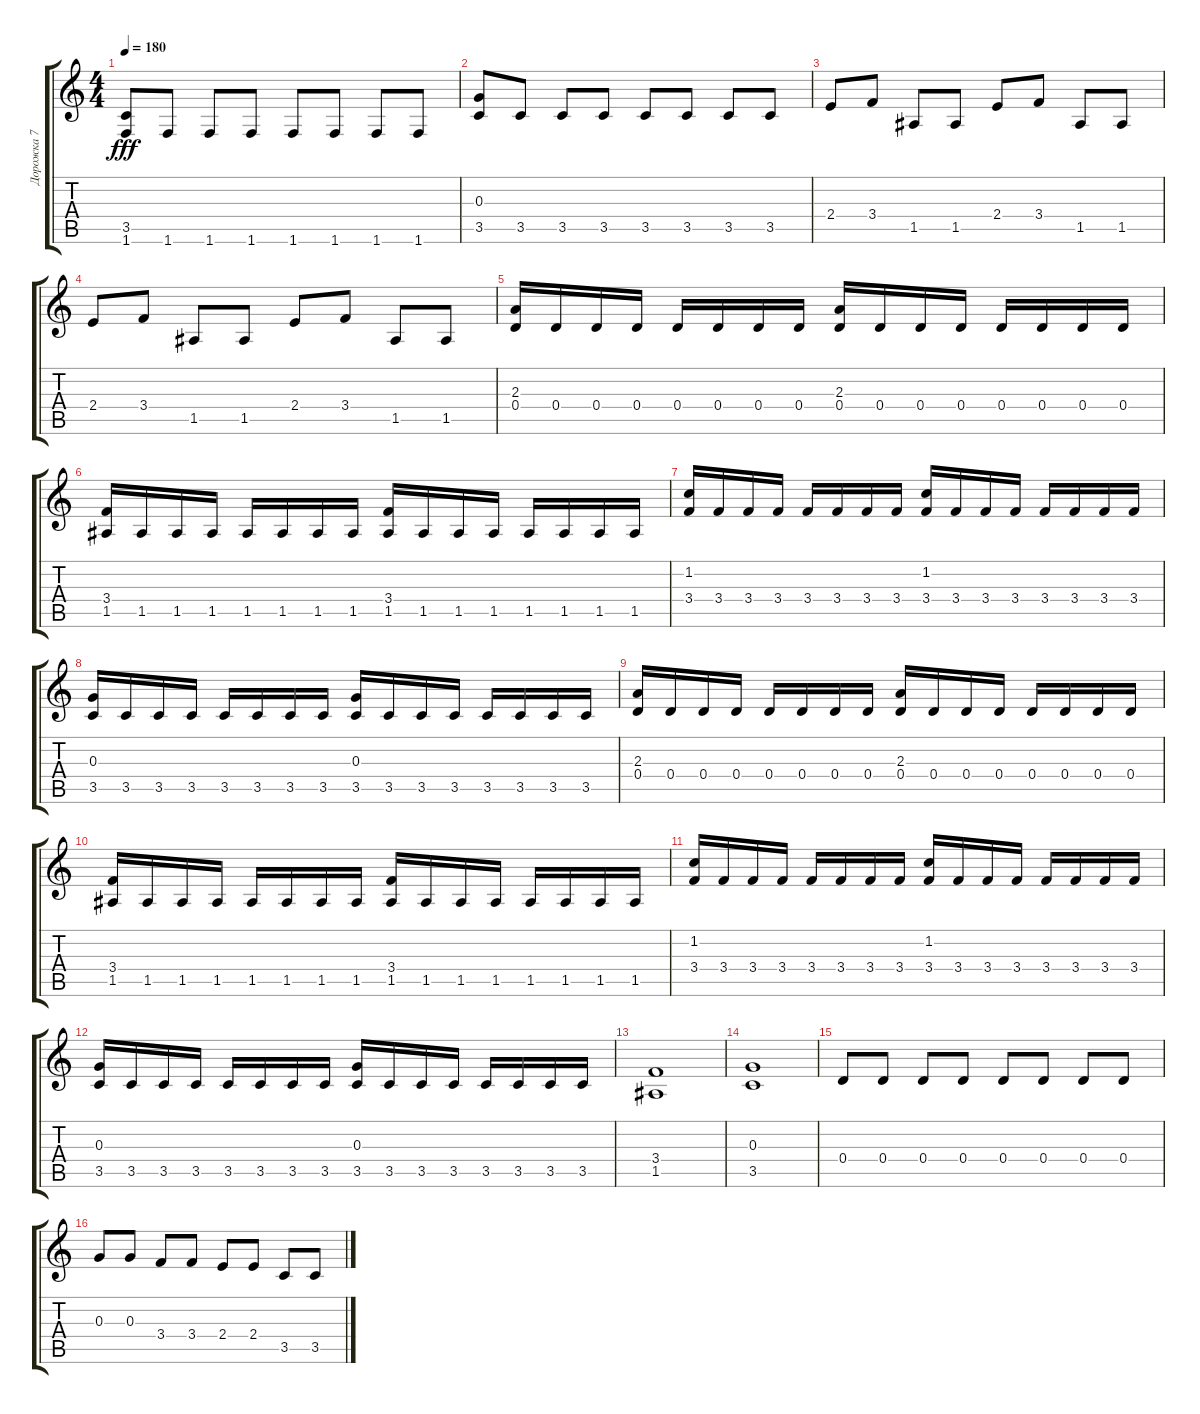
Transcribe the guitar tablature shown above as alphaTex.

\track ("Дорожка 7" "Дорожка 7") {instrument distortionguitar}
\staff {score tabs}
\tuning (E4 B3 G3 D3 A2 E2) {hide}
\ts (4 4)
\tempo 180
\clef g2
\ks c
(3.5 1.6).8{dy fff} 1.6.8 1.6.8 1.6.8 1.6.8 1.6.8 1.6.8 1.6.8 |
(0.3 3.5).8 3.5.8 3.5.8 3.5.8 3.5.8 3.5.8 3.5.8 3.5.8 |
2.4.8 3.4.8 1.5.8 1.5.8 2.4.8 3.4.8 1.5.8 1.5.8 |
2.4.8 3.4.8 1.5.8 1.5.8 2.4.8 3.4.8 1.5.8 1.5.8 |
(2.3 0.4).16 0.4.16 0.4.16 0.4.16 0.4.16 0.4.16 0.4.16 0.4.16 (2.3 0.4).16 0.4.16 0.4.16 0.4.16 0.4.16 0.4.16 0.4.16 0.4.16 |
(3.4 1.5).16 1.5.16 1.5.16 1.5.16 1.5.16 1.5.16 1.5.16 1.5.16 (3.4 1.5).16 1.5.16 1.5.16 1.5.16 1.5.16 1.5.16 1.5.16 1.5.16 |
(1.2 3.4).16 3.4.16 3.4.16 3.4.16 3.4.16 3.4.16 3.4.16 3.4.16 (1.2 3.4).16 3.4.16 3.4.16 3.4.16 3.4.16 3.4.16 3.4.16 3.4.16 |
(0.3 3.5).16 3.5.16 3.5.16 3.5.16 3.5.16 3.5.16 3.5.16 3.5.16 (0.3 3.5).16 3.5.16 3.5.16 3.5.16 3.5.16 3.5.16 3.5.16 3.5.16 |
(2.3 0.4).16 0.4.16 0.4.16 0.4.16 0.4.16 0.4.16 0.4.16 0.4.16 (2.3 0.4).16 0.4.16 0.4.16 0.4.16 0.4.16 0.4.16 0.4.16 0.4.16 |
(3.4 1.5).16 1.5.16 1.5.16 1.5.16 1.5.16 1.5.16 1.5.16 1.5.16 (3.4 1.5).16 1.5.16 1.5.16 1.5.16 1.5.16 1.5.16 1.5.16 1.5.16 |
(1.2 3.4).16 3.4.16 3.4.16 3.4.16 3.4.16 3.4.16 3.4.16 3.4.16 (1.2 3.4).16 3.4.16 3.4.16 3.4.16 3.4.16 3.4.16 3.4.16 3.4.16 |
(0.3 3.5).16 3.5.16 3.5.16 3.5.16 3.5.16 3.5.16 3.5.16 3.5.16 (0.3 3.5).16 3.5.16 3.5.16 3.5.16 3.5.16 3.5.16 3.5.16 3.5.16 |
(3.4 1.5).1 |
(0.3 3.5).1 |
0.4.8 0.4.8 0.4.8 0.4.8 0.4.8 0.4.8 0.4.8 0.4.8 |
0.3.8 0.3.8 3.4.8 3.4.8 2.4.8 2.4.8 3.5.8 3.5.8
